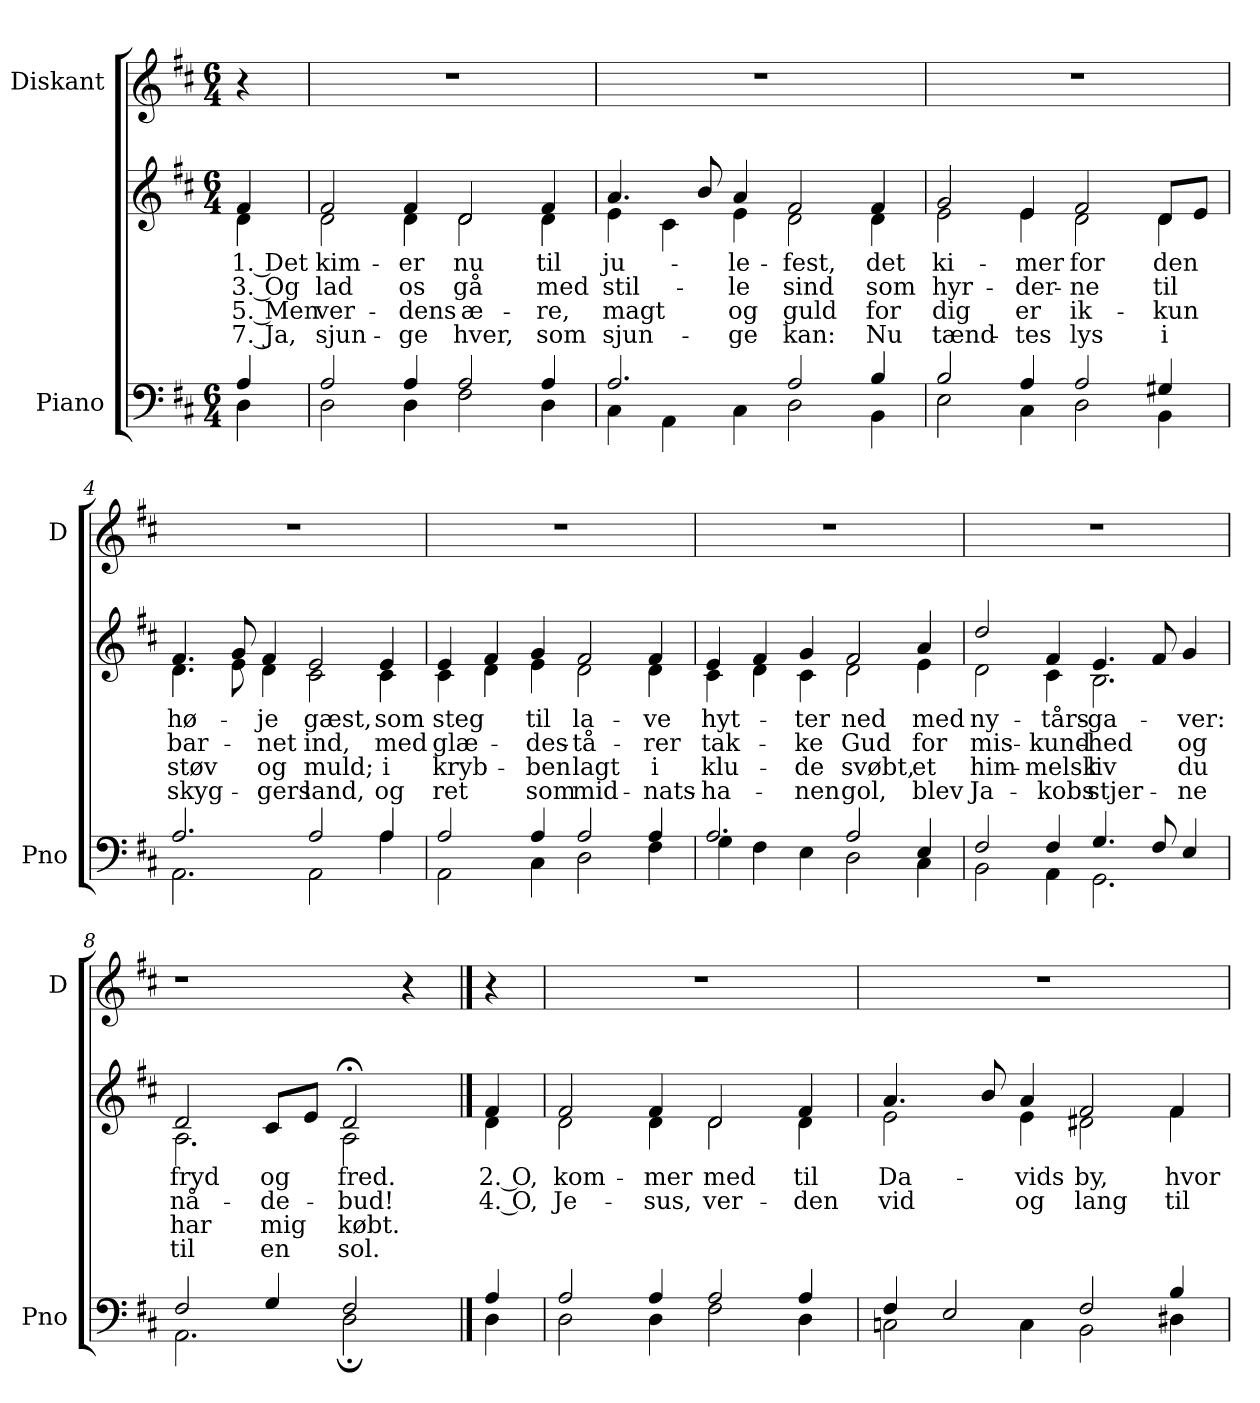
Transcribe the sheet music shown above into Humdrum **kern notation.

**kern	**kern	**text	**text	**text	**text	**kern
*part2	*part2	*part2	*part2	*part2	*part2	*part1
*staff3	*staff2	*staff2	*staff2	*staff2	*staff2	*staff1
*I"Piano	*	*	*	*	*	*I"Diskant
*I'Pno	*	*	*	*	*	*I'D
*clefF4	*clefG2	*	*	*	*	*clefG2
*k[f#c#]	*k[f#c#]	*	*	*	*	*k[f#c#]
*M6/4	*M6/4	*	*	*	*	*M6/4
*MM150	*MM150	*	*	*	*	*MM150
=	=	=	=	=	=	=
*^	*	*	*	*	*	*
!	!	!	!LO:LY:b	!LO:LY:b	!LO:LY:b	!LO:LY:b	!
*	*	*^	*	*	*	*	*
4A/	4D\	4f#/	4d\	1. Det	3. Og	5. Men	7. Ja,	4r
=1	=1	=1	=1	=1	=1	=1	=1	=1
!	!	!	!	!LO:LY:b	!LO:LY:b	!LO:LY:b	!LO:LY:b	!
2A/	2D\	2f#/	2d\	kim-	lad	ver-	sjun-	1.r
!	!	!	!	!LO:LY:b	!LO:LY:b	!LO:LY:b	!LO:LY:b	!
4A/	4D\	4f#/	4d\	-er	os	-dens	-ge	.
!	!	!	!	!LO:LY:b	!LO:LY:b	!LO:LY:b	!LO:LY:b	!
2A/	2F#\	2d/	2d\	nu	gå	æ-	hver,	.
!	!	!	!	!LO:LY:b	!LO:LY:b	!LO:LY:b	!LO:LY:b	!
4A/	4D\	4f#/	4d\	til	med	-re,	som	.
=2	=2	=2	=2	=2	=2	=2	=2	=2
!	!	!	!	!LO:LY:b	!LO:LY:b	!LO:LY:b	!LO:LY:b	!
2.A/	4C#\	4.a/	4e\	ju-	stil-	magt	sjun-	1.r
.	4AA\	.	4c#\	.	.	.	.	.
.	.	8b/	.	.	.	.	.	.
!	!	!	!	!LO:LY:b	!LO:LY:b	!LO:LY:b	!LO:LY:b	!
.	4C#\	4a/	4e\	-le-	-le	og	-ge	.
!	!	!	!	!LO:LY:b	!LO:LY:b	!LO:LY:b	!LO:LY:b	!
2A/	2D\	2f#/	2d\	-fest,	sind	guld	kan:	.
!	!	!	!	!LO:LY:b	!LO:LY:b	!LO:LY:b	!LO:LY:b	!
4B/	4BB\	4f#/	4d\	det	som	for	Nu	.
!!LO:LB:g=z
=3	=3	=3	=3	=3	=3	=3	=3	=3
!	!	!	!	!LO:LY:b	!LO:LY:b	!LO:LY:b	!LO:LY:b	!
2B/	2E\	2g/	2e\	ki-	hyr-	dig	tænd-	1.r
!	!	!	!	!LO:LY:b	!LO:LY:b	!LO:LY:b	!LO:LY:b	!
4A/	4C#\	4e/	4e\	-mer	-der-	er	-tes	.
!	!	!	!	!LO:LY:b	!LO:LY:b	!LO:LY:b	!LO:LY:b	!
2A/	2D\	2f#/	2d\	for	-ne	ik-	lys	.
!	!	!	!	!LO:LY:b	!LO:LY:b	!LO:LY:b	!LO:LY:b	!
4G#X/	4BB\	8d/L	4d\	den	til	-kun	i	.
.	.	8e/J	.	.	.	.	.	.
=4	=4	=4	=4	=4	=4	=4	=4	=4
!	!	!	!	!LO:LY:b	!LO:LY:b	!LO:LY:b	!LO:LY:b	!
2.A/	2.AA\	4.f#/	4.d\	hø-	bar-	støv	skyg-	1.r
.	.	8g/	8e\	.	.	.	.	.
!	!	!	!	!LO:LY:b	!LO:LY:b	!LO:LY:b	!LO:LY:b	!
.	.	4f#/	4d\	-je	-net	og	-gers	.
!	!	!	!	!LO:LY:b	!LO:LY:b	!LO:LY:b	!LO:LY:b	!
2A/	2AA\	2e/	2c#\	gæst,	ind,	muld;	land,	.
!	!	!	!	!LO:LY:b	!LO:LY:b	!LO:LY:b	!LO:LY:b	!
4A/	4A\	4e/	4c#\	som	med	i	og	.
=5	=5	=5	=5	=5	=5	=5	=5	=5
!	!	!	!	!LO:LY:b	!LO:LY:b	!LO:LY:b	!LO:LY:b	!
2A/	2AA\	4e/	4c#\	steg	glæ-	kryb-	ret	1.r
.	.	4f#/	4d\	.	.	.	.	.
!	!	!	!	!LO:LY:b	!LO:LY:b	!LO:LY:b	!LO:LY:b	!
4A/	4C#\	4g/	4e\	til	-des-	-ben	som	.
!	!	!	!	!LO:LY:b	!LO:LY:b	!LO:LY:b	!LO:LY:b	!
2A/	2D\	2f#/	2d\	la-	-tå-	lagt	mid-	.
!	!	!	!	!LO:LY:b	!LO:LY:b	!LO:LY:b	!LO:LY:b	!
4A/	4F#\	4f#/	4d\	-ve	-rer	i	-nats-	.
!!LO:LB:g=z
=6	=6	=6	=6	=6	=6	=6	=6	=6
!	!	!	!	!LO:LY:b	!LO:LY:b	!LO:LY:b	!LO:LY:b	!
2.A/	4G\	4e/	4c#\	hyt-	tak-	klu-	-ha-	1.r
.	4F#\	4f#/	4d\	.	.	.	.	.
!	!	!	!	!LO:LY:b	!LO:LY:b	!LO:LY:b	!LO:LY:b	!
.	4E\	4g/	4c#\	-ter	-ke	-de	-nen	.
!	!	!	!	!LO:LY:b	!LO:LY:b	!LO:LY:b	!LO:LY:b	!
2A/	2D\	2f#/	2d\	ned	Gud	svøbt,	gol,	.
!	!	!	!	!LO:LY:b	!LO:LY:b	!LO:LY:b	!LO:LY:b	!
4E/	4C#\	4a/	4e\	med	for	et	blev	.
=7	=7	=7	=7	=7	=7	=7	=7	=7
!	!	!	!	!LO:LY:b	!LO:LY:b	!LO:LY:b	!LO:LY:b	!
2F#/	2BB\	2dd/	2d\	ny-	mis-	him-	Ja-	1.r
!	!	!	!	!LO:LY:b	!LO:LY:b	!LO:LY:b	!LO:LY:b	!
4F#/	4AA\	4f#/	4c#\	-tårs-	-kund-	-melsk	-kobs	.
!	!	!	!	!LO:LY:b	!LO:LY:b	!LO:LY:b	!LO:LY:b	!
4.G/	2.GG\	4.e/	2.B\	-ga-	-hed	liv	stjer-	.
8F#/	.	8f#/	.	.	.	.	.	.
!	!	!	!	!LO:LY:b	!LO:LY:b	!LO:LY:b	!LO:LY:b	!
4E/	.	4g/	.	-ver:	og	du	-ne	.
=8	=8	=8	=8	=8	=8	=8	=8	=8
!	!	!	!	!LO:LY:b	!LO:LY:b	!LO:LY:b	!LO:LY:b	!
2F#/	2.AA\	2d/	2.A\	fryd	nå-	har	til	1r
!	!	!	!	!LO:LY:b	!LO:LY:b	!LO:LY:b	!LO:LY:b	!
4G/	.	8c#/L	.	og	-de-	mig	en	.
.	.	8e/J	.	.	.	.	.	.
!	!	!	!	!LO:LY:b	!LO:LY:b	!LO:LY:b	!LO:LY:b	!
2F#/	2D;\	2d;</	2A\	fred.	-bud!	købt.	sol.	.
.	.	.	.	.	.	.	.	4r
!!LO:LB:g=z
==8X1	==8X1	==8X1	==8X1	==8X1	==8X1	==8X1	==8X1	==8X1
!	!	!	!	!LO:LY:b	!LO:LY:b	!	!	!
4A/	4D\	4f#/	4d\	2. O,	4. O,	.	.	4r
=9	=9	=9	=9	=9	=9	=9	=9	=9
!	!	!	!	!LO:LY:b	!LO:LY:b	!	!	!
2A/	2D\	2f#/	2d\	kom-	Je-	.	.	1.r
!	!	!	!	!LO:LY:b	!LO:LY:b	!	!	!
4A/	4D\	4f#/	4d\	-mer	-sus,	.	.	.
!	!	!	!	!LO:LY:b	!LO:LY:b	!	!	!
2A/	2F#\	2d/	2d\	med	ver-	.	.	.
!	!	!	!	!LO:LY:b	!LO:LY:b	!	!	!
4A/	4D\	4f#/	4d\	til	-den	.	.	.
=10	=10	=10	=10	=10	=10	=10	=10	=10
!	!	!	!	!LO:LY:b	!LO:LY:b	!	!	!
4F#/	2Cn\	4.a/	2e\	Da-	vid	.	.	1.r
2E/	.	.	.	.	.	.	.	.
.	.	8b/	.	.	.	.	.	.
!	!	!	!	!LO:LY:b	!LO:LY:b	!	!	!
.	4C\	4a/	4e\	-vids	og	.	.	.
!	!	!	!	!LO:LY:b	!LO:LY:b	!	!	!
2F#/	2BB\	2f#/	2d#X\	by,	lang	.	.	.
!	!	!	!	!LO:LY:b	!LO:LY:b	!	!	!
4B/	4D#X\	4f#/	4f#\	hvor	til	.	.	.
*v	*v	*	*	*	*	*	*	*
*	*v	*v	*	*	*	*	*
=	=	=	=	=	=	=
*-	*-	*-	*-	*-	*-	*-
